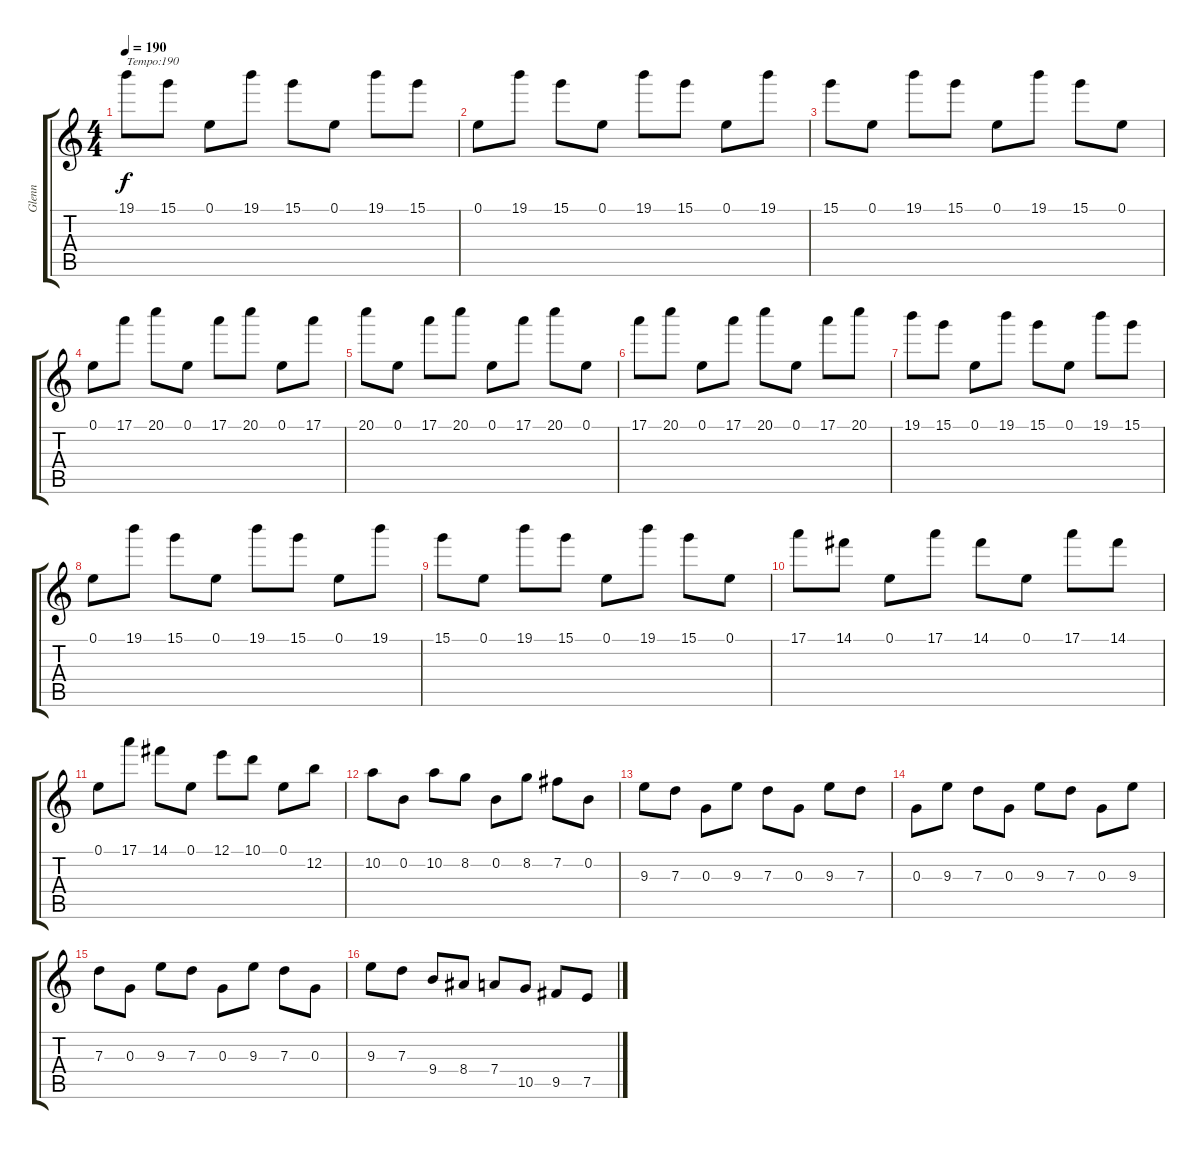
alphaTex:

\track ("Glenn" "Glenn") {instrument distortionguitar}
\staff {score tabs}
\tuning (E4 B3 G3 D3 A2 E2) {hide}
\ts (4 4)
\tempo 190
\clef g2
\ks c
19.1.8{txt "Tempo:190" dy f instrument distortionguitar} 15.1.8 0.1.8 19.1.8 15.1.8 0.1.8 19.1.8 15.1.8 |
0.1.8 19.1.8 15.1.8 0.1.8 19.1.8 15.1.8 0.1.8 19.1.8 |
15.1.8 0.1.8 19.1.8 15.1.8 0.1.8 19.1.8 15.1.8 0.1.8 |
0.1.8 17.1.8 20.1.8 0.1.8 17.1.8 20.1.8 0.1.8 17.1.8 |
20.1.8 0.1.8 17.1.8 20.1.8 0.1.8 17.1.8 20.1.8 0.1.8 |
17.1.8 20.1.8 0.1.8 17.1.8 20.1.8 0.1.8 17.1.8 20.1.8 |
19.1.8 15.1.8 0.1.8 19.1.8 15.1.8 0.1.8 19.1.8 15.1.8 |
0.1.8 19.1.8 15.1.8 0.1.8 19.1.8 15.1.8 0.1.8 19.1.8 |
15.1.8 0.1.8 19.1.8 15.1.8 0.1.8 19.1.8 15.1.8 0.1.8 |
17.1.8 14.1.8 0.1.8 17.1.8 14.1.8 0.1.8 17.1.8 14.1.8 |
0.1.8 17.1.8 14.1.8 0.1.8 12.1.8 10.1.8 0.1.8 12.2.8 |
10.2.8 0.2.8 10.2.8 8.2.8 0.2.8 8.2.8 7.2.8 0.2.8 |
9.3.8 7.3.8 0.3.8 9.3.8 7.3.8 0.3.8 9.3.8 7.3.8 |
0.3.8 9.3.8 7.3.8 0.3.8 9.3.8 7.3.8 0.3.8 9.3.8 |
7.3.8 0.3.8 9.3.8 7.3.8 0.3.8 9.3.8 7.3.8 0.3.8 |
9.3.8 7.3.8 9.4.8 8.4.8 7.4.8 10.5.8 9.5.8 7.5.8
